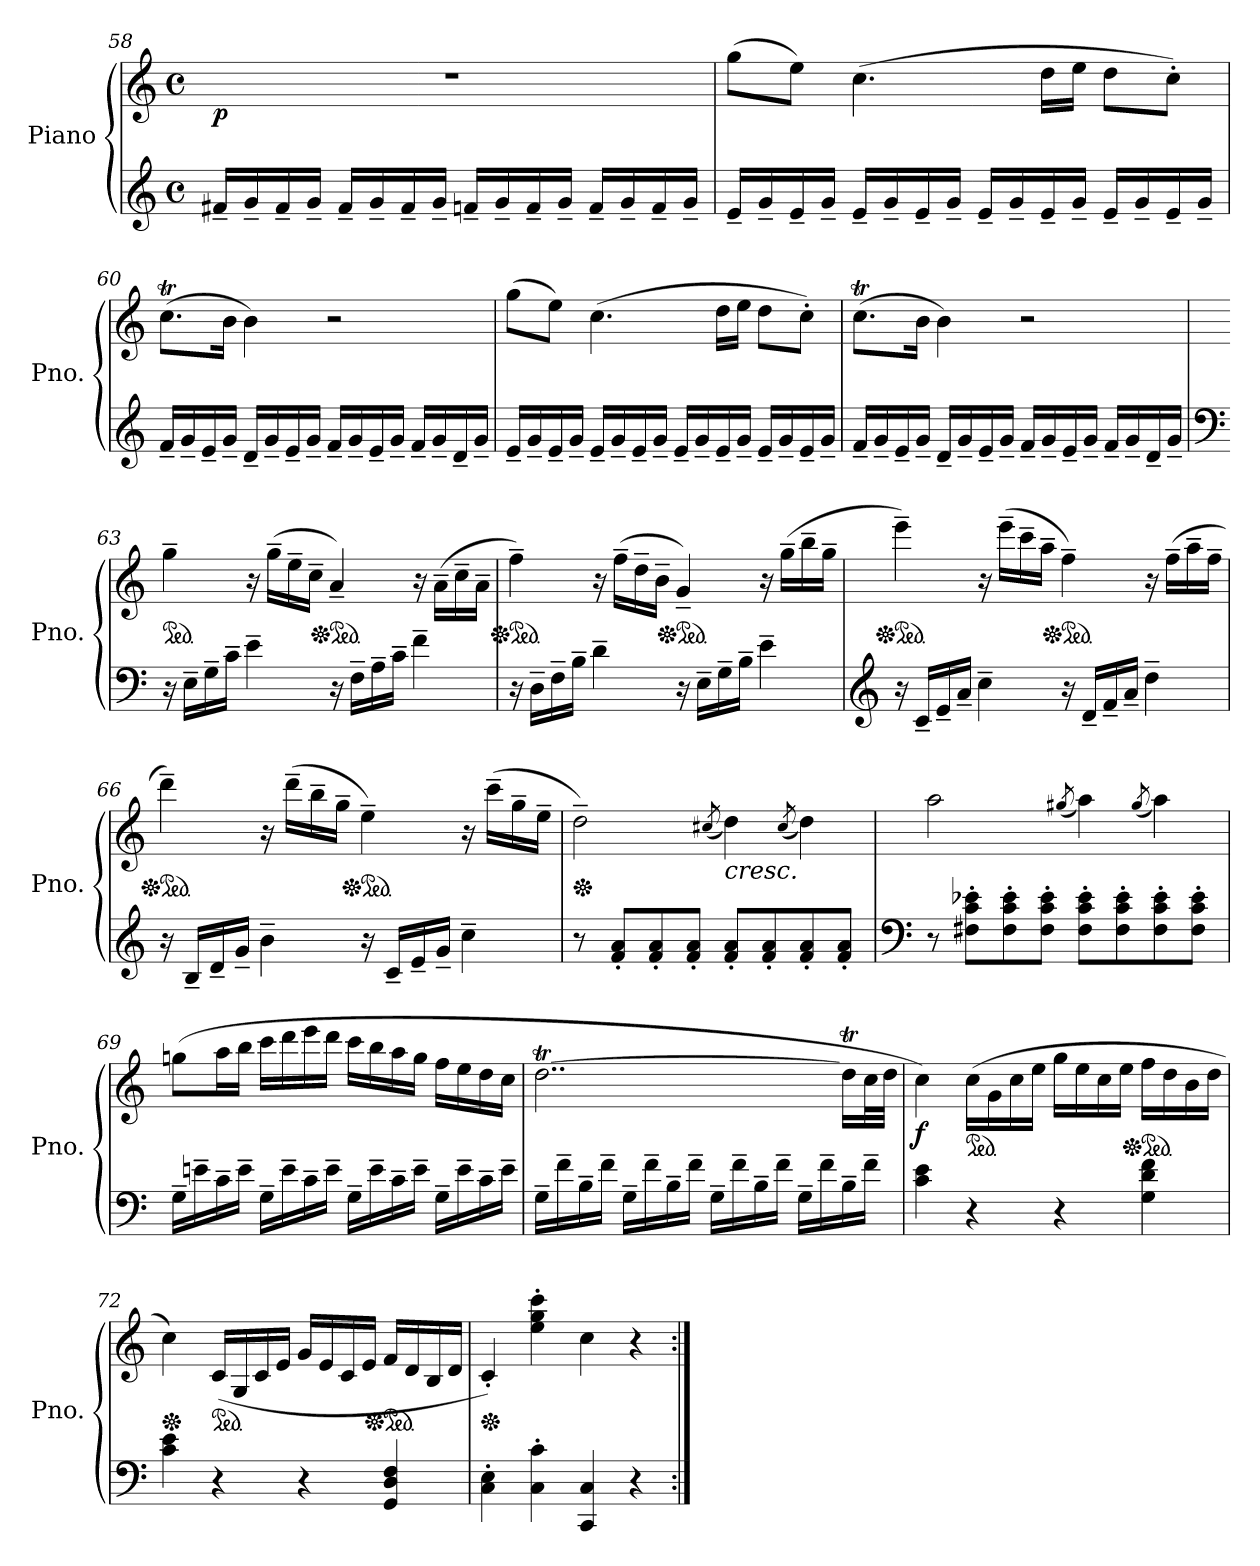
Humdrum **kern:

**kern	**kern	**dynam
*part1	*part1	*part1
*staff2	*staff1	*staff1/2
*I"Piano	*	*
*I'Pno.	*	*
*clefG2	*clefG2	*
*k[]	*k[]	*
*M4/4	*M4/4	*
*met(c)	*met(c)	*
=58	=58	=58
!	!	!LO:DY:b
16f#X~/LL	1r	p
16g~/	.	.
16f#~/	.	.
16g~/JJ	.	.
16f#~/LL	.	.
16g~/	.	.
16f#~/	.	.
16g~/JJ	.	.
16fn~/LL	.	.
16g~/	.	.
16f~/	.	.
16g~/JJ	.	.
16f~/LL	.	.
16g~/	.	.
16f~/	.	.
16g~/JJ	.	.
!!LO:LB:g=z
=59	=59	=59
16e~/LL	(>8gg\L	.
16g~/	.	.
16e~/	8ee\J)	.
16g~/JJ	.	.
16e~/LL	(>4.cc\	.
16g~/	.	.
16e~/	.	.
16g~/JJ	.	.
16e~/LL	.	.
16g~/	.	.
16e~/	16dd\LL	.
16g~/JJ	16ee\JJ	.
16e~/LL	8dd\L	.
16g~/	.	.
16e~/	8cc'\J)	.
16g~/JJ	.	.
=60	=60	=60
16f~/LL	(>8.ccT\L	.
16g~/	.	.
16e~/	.	.
16g~/JJ	16b\Jk	.
16d~/LL	4b\)	.
16g~/	.	.
16e~/	.	.
16g~/JJ	.	.
16f~/LL	2r	.
16g~/	.	.
16e~/	.	.
16g~/JJ	.	.
16f~/LL	.	.
16g~/	.	.
16d~/	.	.
16g~/JJ	.	.
=61	=61	=61
16e~/LL	(>8gg\L	.
16g~/	.	.
16e~/	8ee\J)	.
16g~/JJ	.	.
16e~/LL	(>4.cc\	.
16g~/	.	.
16e~/	.	.
16g~/JJ	.	.
16e~/LL	.	.
16g~/	.	.
16e~/	16dd\LL	.
16g~/JJ	16ee\JJ	.
16e~/LL	8dd\L	.
16g~/	.	.
16e~/	8cc'\J)	.
16g~/JJ	.	.
!!LO:LB:g=z
=62	=62	=62
16f~/LL	(>8.ccT\L	.
16g~/	.	.
16e~/	.	.
16g~/JJ	16b\Jk	.
16d~/LL	4b\)	.
16g~/	.	.
16e~/	.	.
16g~/JJ	.	.
16f~/LL	2r	.
16g~/	.	.
16e~/	.	.
16g~/JJ	.	.
16f~/LL	.	.
16g~/	.	.
16d~/	.	.
16g~/JJ	.	.
=63	=63	=63
*clefF4	*	*
*	*ped	*
16r	4gg~\	.
16E~\LL	.	.
16G~\	.	.
16c~\JJ	.	.
4e~\	16r	.
.	(>16gg~\LL	.
.	16ee~\	.
.	16cc~\JJ	.
*	*Xped	*
*	*ped	*
16r	4a~/)	.
16F~\LL	.	.
16A~\	.	.
16c~\JJ	.	.
4f~\	16r	.
.	(>16a~\LL	.
.	16cc~\	.
.	16a~\JJ	.
=64	=64	=64
*	*Xped	*
*	*ped	*
16r	4ff~\)	.
16D~\LL	.	.
16F~\	.	.
16B~\JJ	.	.
4d~\	16r	.
.	(>16ff~\LL	.
.	16dd~\	.
.	16b~\JJ	.
*	*Xped	*
*	*ped	*
16r	4g~/)	.
16E~\LL	.	.
16G~\	.	.
16B~\JJ	.	.
4e~\	16r	.
.	(>16gg~\LL	.
.	16bb~\	.
.	16gg~\JJ	.
!!LO:LB:g=z
=65	=65	=65
*clefG2	*	*
*	*Xped	*
*	*ped	*
16r	4eee~\)	.
16c~/LL	.	.
16e~/	.	.
16a~/JJ	.	.
4cc~\	16r	.
.	(>16eee~\LL	.
.	16ccc~\	.
.	16aa~\JJ	.
*	*Xped	*
*	*ped	*
16r	4ff~\)	.
16d~/LL	.	.
16f~/	.	.
16a~/JJ	.	.
4dd~\	16r	.
.	(>16ff~\LL	.
.	16aa~\	.
.	16ff~\JJ	.
=66	=66	=66
*	*Xped	*
*	*ped	*
16r	4ddd~\)	.
16B~/LL	.	.
16d~/	.	.
16g~/JJ	.	.
4b~\	16r	.
.	(>16ddd~\LL	.
.	16bb~\	.
.	16gg~\JJ	.
*	*Xped	*
*	*ped	*
16r	4ee~\)	.
16c~/LL	.	.
16e~/	.	.
16g~/JJ	.	.
4cc~\	16r	.
.	(>16ccc~\LL	.
.	16gg~\	.
.	16ee~\JJ	.
=67	=67	=67
*	*Xped	*
8r	2dd~\)	.
8f/' 8a/'L	.	.
8f/' 8a/'	.	.
8f/' 8a/'J	.	.
.	(<8qcc#X/	.
!	!LO:TX:b:i:t=cresc.	!
8f/' 8a/'L	4dd\)	.
8f/' 8a/'	.	.
.	(<8qcc#/	.
8f/' 8a/'	4dd\)	.
8f/' 8a/'J	.	.
!!LO:PB:g=z
=68	=68	=68
*clefF4	*	*
8r	2aa\	.
8F#X\' 8c\' 8e-X\'L	.	.
8F#\' 8c\' 8e-\'	.	.
8F#\' 8c\' 8e-\'J	.	.
.	(<8qgg#X/	.
8F#\' 8c\' 8e-\'L	4aa\)	.
8F#\' 8c\' 8e-\'	.	.
.	(<8qgg#/	.
8F#\' 8c\' 8e-\'	4aa\)	.
8F#\' 8c\' 8e-\'J	.	.
=69	=69	=69
16G~\LL	(>8ggn\L	.
16en~\	.	.
16c~\	16aa\L	.
16e~\JJ	16bb\JJ	.
16G~\LL	16ccc\LL	.
16e~\	16ddd\	.
16c~\	16eee\	.
16e~\JJ	16ddd\JJ	.
16G~\LL	16ccc\LL	.
16e~\	16bb\	.
16c~\	16aa\	.
16e~\JJ	16gg\JJ	.
16G~\LL	16ff\LL	.
16e~\	16ee\	.
16c~\	16dd\	.
16e~\JJ	16cc\JJ	.
!!LO:LB:g=z
=70	=70	=70
16G~\LL	[2..ddT\	.
16f~\	.	.
16B~\	.	.
16f~\JJ	.	.
16G~\LL	.	.
16f~\	.	.
16B~\	.	.
16f~\JJ	.	.
16G~\LL	.	.
16f~\	.	.
16B~\	.	.
16f~\JJ	.	.
16G~\LL	.	.
16f~\	.	.
16B~\	16ddT\LL]	.
16f~\JJ	32cc\L	.
.	32dd\JJJ	.
=71	=71	=71
!	!	!LO:DY:b
4c\ 4e\	4cc\)	f
*	*ped	*
4r	(>16cc\LL	.
.	16g\	.
.	16cc\	.
.	16ee\JJ	.
4r	16gg\LL	.
.	16ee\	.
.	16cc\	.
.	16ee\JJ	.
*	*Xped	*
*	*ped	*
4G\ 4d\ 4f\	16ff\LL	.
.	16dd\	.
.	16b\	.
.	16dd\JJ	.
=72	=72	=72
*	*Xped	*
4c\ 4e\	4cc\)	.
*	*ped	*
4r	(>16c/LL	.
.	16G/	.
.	16c/	.
.	16e/JJ	.
4r	16g/LL	.
.	16e/	.
.	16c/	.
.	16e/JJ	.
*	*Xped	*
*	*ped	*
4GG/ 4D/ 4F/	16f/LL	.
.	16d/	.
.	16B/	.
.	16d/JJ	.
!!LO:LB:g=z
=73	=73	=73
*	*Xped	*
4C\' 4E\'	4c'/)	.
4C\' 4c\'	4ee\' 4gg\' 4ccc\'	.
4CC/ 4C/	4cc\	.
4r	4r	.
=:|!	=:|!	=:|!
*-	*-	*-
